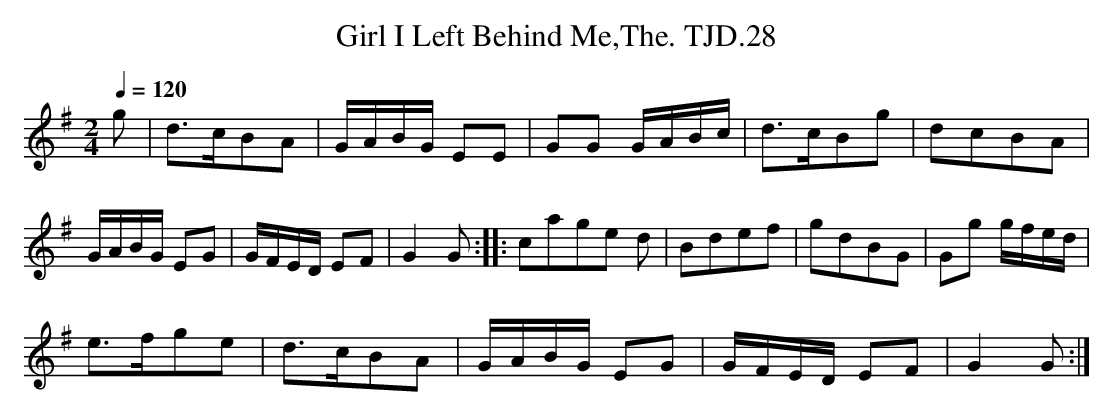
X:1
T:Girl I Left Behind Me,The. TJD.28
M:2/4
L:1/8
Q:1/4=120
K:G major
g|d>cBA|G/A/B/G/ EE|GG G/A/B/c/|d>cBg|dcBA|!
G/A/B/G/ EG|G/F/E/D/ EF|G2G::change to d|Bdef|gdBG|Gg g/f/e/d/|!
e>fge|d>cBA|G/A/B/G/ EG|G/F/E/D/ EF|G2G:|]
